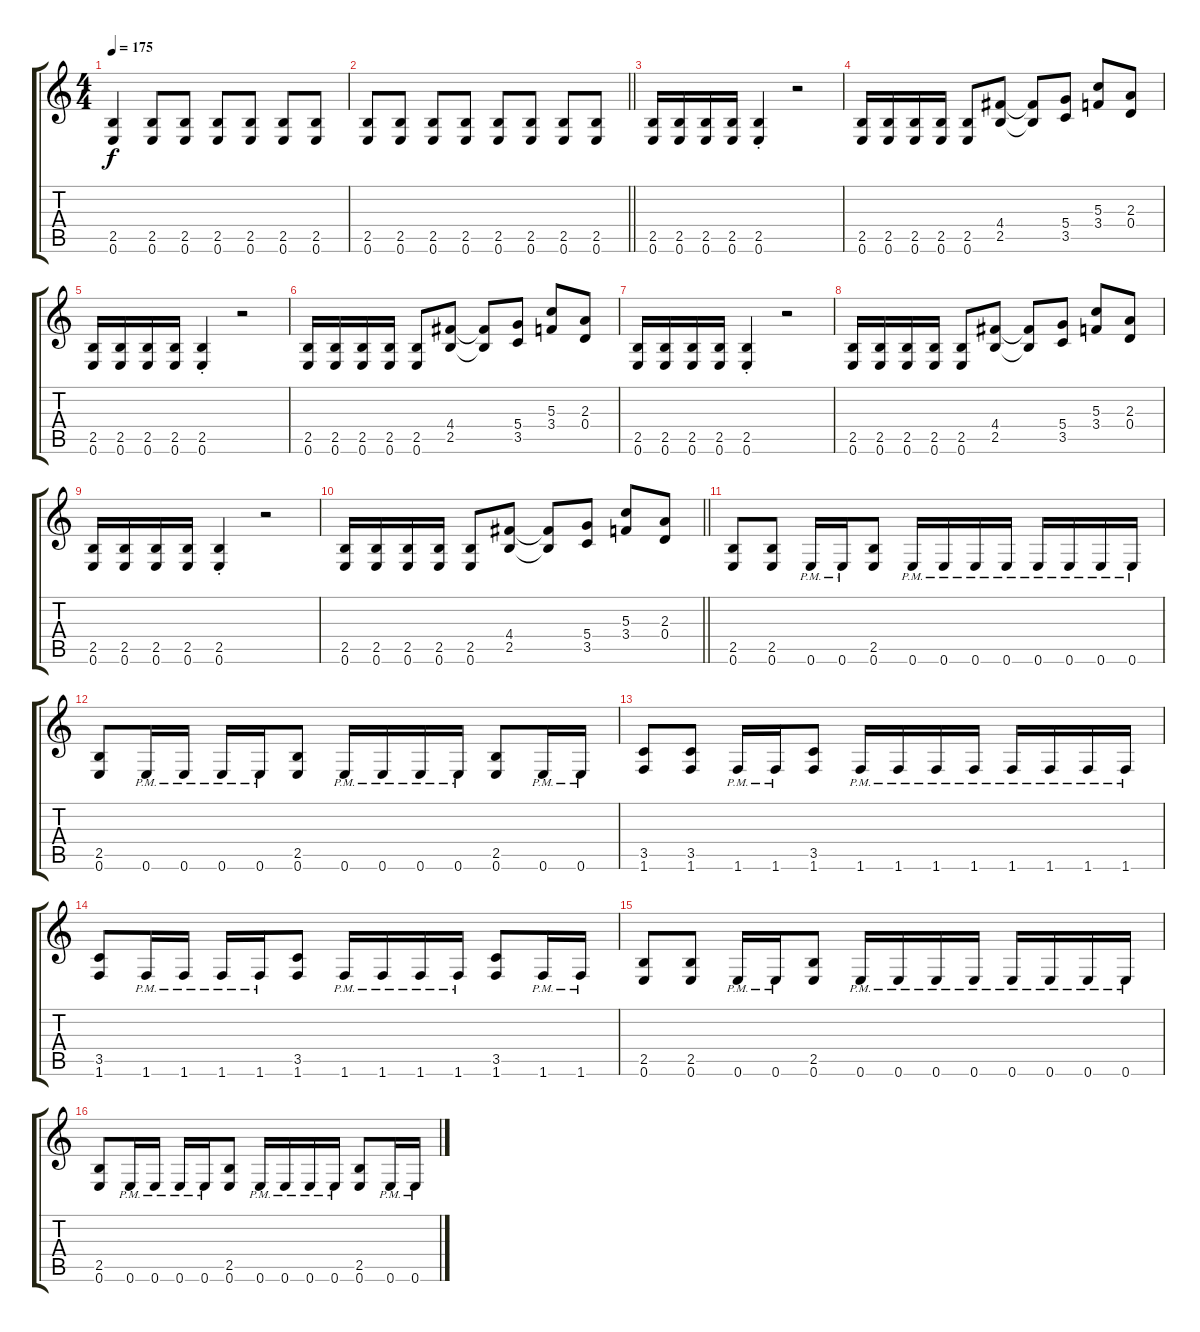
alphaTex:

\track "" {instrument distortionguitar}
\staff {score tabs}
\tuning (E4 B3 G3 D3 A2 E2) {hide}
\ts (4 4)
\tempo 175
\clef g2
\ks c
(2.5 0.6).4{dy f} (2.5 0.6).8 (2.5 0.6).8 (2.5 0.6).8 (2.5 0.6).8 (2.5 0.6).8 (2.5 0.6).8 |
\barLineRight lightlight
(2.5 0.6).8 (2.5 0.6).8 (2.5 0.6).8 (2.5 0.6).8 (2.5 0.6).8 (2.5 0.6).8 (2.5 0.6).8 (2.5 0.6).8 |
(2.5 0.6).16 (2.5 0.6).16 (2.5 0.6).16 (2.5 0.6).16 (2.5{st} 0.6{st}).4 r.2 |
(2.5 0.6).16 (2.5 0.6).16 (2.5 0.6).16 (2.5 0.6).16 (2.5 0.6).8 (4.4 2.5).8 (4.4{t} 2.5{t}).8 (5.4 3.5).8 (5.3 3.4).8 (2.3 0.4).8 |
(2.5 0.6).16 (2.5 0.6).16 (2.5 0.6).16 (2.5 0.6).16 (2.5{st} 0.6{st}).4 r.2 |
(2.5 0.6).16 (2.5 0.6).16 (2.5 0.6).16 (2.5 0.6).16 (2.5 0.6).8 (4.4 2.5).8 (4.4{t} 2.5{t}).8 (5.4 3.5).8 (5.3 3.4).8 (2.3 0.4).8 |
(2.5 0.6).16 (2.5 0.6).16 (2.5 0.6).16 (2.5 0.6).16 (2.5{st} 0.6{st}).4 r.2 |
(2.5 0.6).16 (2.5 0.6).16 (2.5 0.6).16 (2.5 0.6).16 (2.5 0.6).8 (4.4 2.5).8 (4.4{t} 2.5{t}).8 (5.4 3.5).8 (5.3 3.4).8 (2.3 0.4).8 |
(2.5 0.6).16 (2.5 0.6).16 (2.5 0.6).16 (2.5 0.6).16 (2.5{st} 0.6{st}).4 r.2 |
\barLineRight lightlight
(2.5 0.6).16 (2.5 0.6).16 (2.5 0.6).16 (2.5 0.6).16 (2.5 0.6).8 (4.4 2.5).8 (4.4{t} 2.5{t}).8 (5.4 3.5).8 (5.3 3.4).8 (2.3 0.4).8 |
(2.5 0.6).8 (2.5 0.6).8 0.6{pm}.16 0.6{pm}.16 (2.5 0.6).8 0.6{pm}.16 0.6{pm}.16 0.6{pm}.16 0.6{pm}.16 0.6{pm}.16 0.6{pm}.16 0.6{pm}.16 0.6{pm}.16 |
(2.5 0.6).8 0.6{pm}.16 0.6{pm}.16 0.6{pm}.16 0.6{pm}.16 (2.5 0.6).8 0.6{pm}.16 0.6{pm}.16 0.6{pm}.16 0.6{pm}.16 (2.5 0.6).8 0.6{pm}.16 0.6{pm}.16 |
(3.5 1.6).8 (3.5 1.6).8 1.6{pm}.16 1.6{pm}.16 (3.5 1.6).8 1.6{pm}.16 1.6{pm}.16 1.6{pm}.16 1.6{pm}.16 1.6{pm}.16 1.6{pm}.16 1.6{pm}.16 1.6{pm}.16 |
(3.5 1.6).8 1.6{pm}.16 1.6{pm}.16 1.6{pm}.16 1.6{pm}.16 (3.5 1.6).8 1.6{pm}.16 1.6{pm}.16 1.6{pm}.16 1.6{pm}.16 (3.5 1.6).8 1.6{pm}.16 1.6{pm}.16 |
(2.5 0.6).8 (2.5 0.6).8 0.6{pm}.16 0.6{pm}.16 (2.5 0.6).8 0.6{pm}.16 0.6{pm}.16 0.6{pm}.16 0.6{pm}.16 0.6{pm}.16 0.6{pm}.16 0.6{pm}.16 0.6{pm}.16 |
(2.5 0.6).8 0.6{pm}.16 0.6{pm}.16 0.6{pm}.16 0.6{pm}.16 (2.5 0.6).8 0.6{pm}.16 0.6{pm}.16 0.6{pm}.16 0.6{pm}.16 (2.5 0.6).8 0.6{pm}.16 0.6{pm}.16
